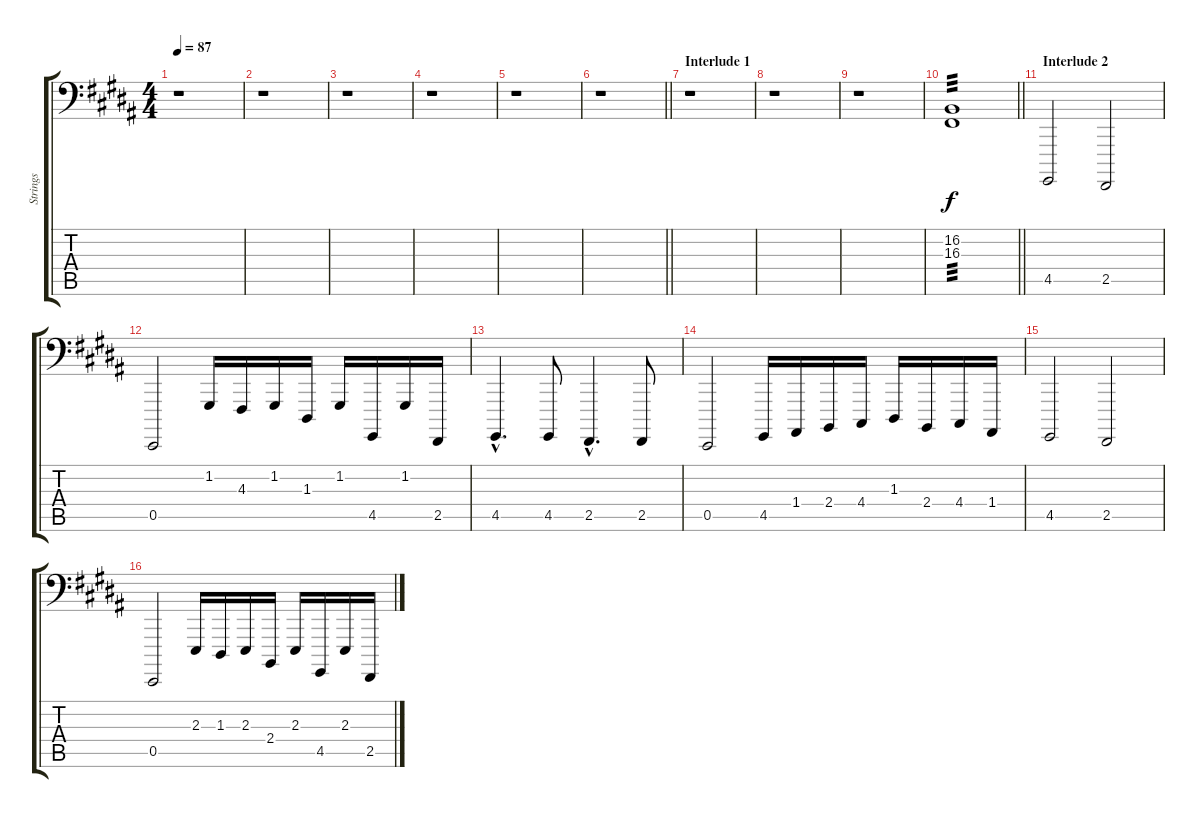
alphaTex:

\track ("Strings" "Strings") {instrument stringensemble1}
\staff {score tabs}
\tuning (C2 G1 D1 A0 E0 B-1) {hide}
\ts (4 4)
\tempo 87
\clef f4
\ks b
r.1{dy f} |
r.1 |
r.1 |
r.1 |
r.1 |
\barLineRight lightlight
r.1 |
\section ("" "Interlude 1")
r.1 |
r.1 |
r.1 |
\barLineRight lightlight
(16.2 16.3).1{tp 3} |
\section ("" "Interlude 2")
4.5.2 2.5.2 |
0.5.2 1.2.16 4.3.16 1.2.16 1.3.16 1.2.16 4.5.16 1.2.16 2.5.16 |
4.5{hac}.4{d} 4.5.8 2.5{hac}.4{d} 2.5.8 |
0.5.2 4.5.16 1.4.16 2.4.16 4.4.16 1.3.16 2.4.16 4.4.16 1.4.16 |
4.5.2 2.5.2 |
0.5.2 2.3.16 1.3.16 2.3.16 2.4.16 2.3.16 4.5.16 2.3.16 2.5.16
